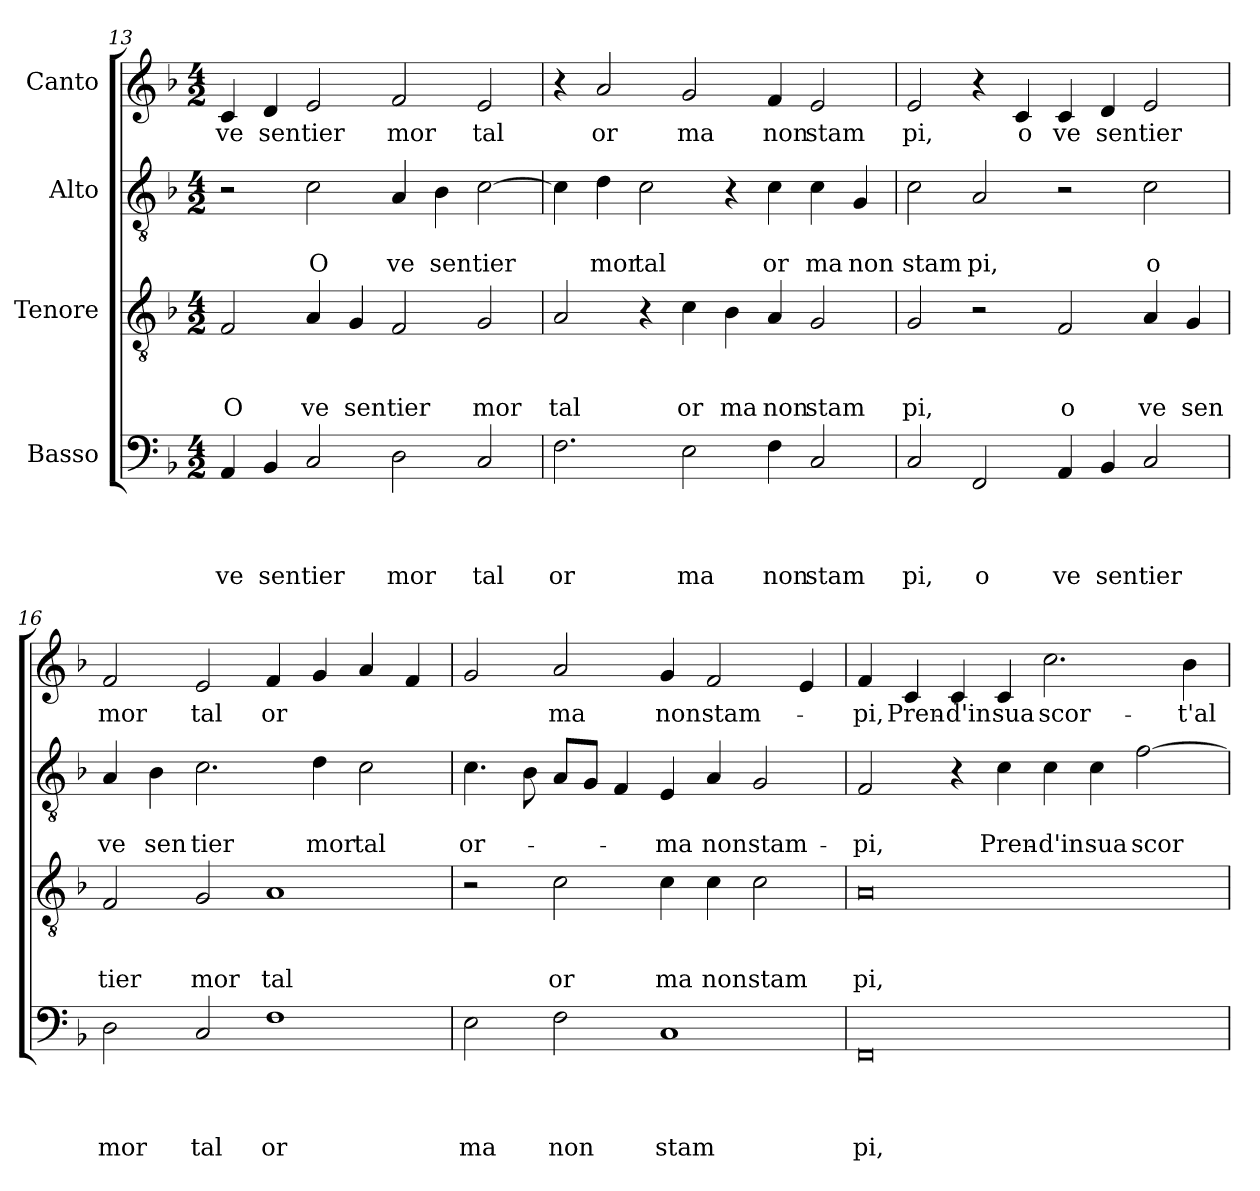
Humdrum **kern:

**kern	**text	**text	**text	**text	**kern	**text	**text	**text	**kern	**text	**text	**kern	**text
*part4	*part4	*part4	*part4	*part4	*part3	*part3	*part3	*part3	*part2	*part2	*part2	*part1	*part1
*staff4	*staff4	*staff4	*staff4	*staff4	*staff3	*staff3	*staff3	*staff3	*staff2	*staff2	*staff2	*staff1	*staff1
*I"Basso	*	*	*	*	*I"Tenore	*	*	*	*I"Alto	*	*	*I"Canto	*
!!LO:PB:g=z
*clefF4	*	*	*	*	*clefGv2	*	*	*	*clefGv2	*	*	*clefG2	*
*k[b-]	*	*	*	*	*k[b-]	*	*	*	*k[b-]	*	*	*k[b-]	*
*F:	*	*	*	*	*F:	*	*	*	*F:	*	*	*F:	*
*M4/2	*	*	*	*	*M4/2	*	*	*	*M4/2	*	*	*M4/2	*
=13	=13	=13	=13	=13	=13	=13	=13	=13	=13	=13	=13	=13	=13
!	!	!	!	!LO:LY:b	!	!	!	!LO:LY:b	!	!	!	!	!LO:LY:b
4AA/	.	.	.	ve	2F/	.	.	O	2r	.	.	4c/	-ve
!	!	!	!	!LO:LY:b	!	!	!	!	!	!	!	!	!LO:LY:b
4BB-/	.	.	.	sen	.	.	.	.	.	.	.	4d/	sen
!	!	!	!	!LO:LY:b	!	!	!	!LO:LY:b	!	!	!LO:LY:b	!	!LO:LY:b
2C/	.	.	.	tier	4A/	.	.	ve	2c\	.	O	2e/	tier
!	!	!	!	!	!	!	!	!LO:LY:b	!	!	!	!	!
.	.	.	.	.	4G/	.	.	sen	.	.	.	.	.
!	!	!	!	!LO:LY:b	!	!	!	!LO:LY:b	!	!	!LO:LY:b	!	!LO:LY:b
2D\	.	.	.	mor	2F/	.	.	tier	4A/	.	ve	2f/	mor
!	!	!	!	!	!	!	!	!	!	!	!LO:LY:b	!	!
.	.	.	.	.	.	.	.	.	4B-\	.	sen	.	.
!	!	!	!	!LO:LY:b	!	!	!	!LO:LY:b	!	!	!LO:LY:b	!	!LO:LY:b
2C/	.	.	.	tal	2G/	.	.	mor	[>2c\	.	tier	2e/	tal
=14	=14	=14	=14	=14	=14	=14	=14	=14	=14	=14	=14	=14	=14
!	!	!	!	!LO:LY:b	!	!	!	!LO:LY:b	!	!	!	!	!
2.F\	.	.	.	or	2A/	.	.	tal	4c\]	.	.	4r	.
!	!	!	!	!	!	!	!	!	!	!	!LO:LY:b	!	!LO:LY:b
.	.	.	.	.	.	.	.	.	4d\	.	mor	2a/	or
!	!	!	!	!	!	!	!	!	!	!	!LO:LY:b	!	!
.	.	.	.	.	4r	.	.	.	2c\	.	tal	.	.
!	!	!	!	!LO:LY:b	!	!	!	!LO:LY:b	!	!	!	!	!LO:LY:b
2E\	.	.	.	ma	4c\	.	.	or	.	.	.	2g/	ma
!	!	!	!	!	!	!	!	!LO:LY:b	!	!	!	!	!
.	.	.	.	.	4B-\	.	.	ma	4r	.	.	.	.
!	!	!	!	!LO:LY:b	!	!	!	!LO:LY:b	!	!	!LO:LY:b	!	!LO:LY:b
4F\	.	.	.	non	4A/	.	.	non	4c\	.	or	4f/	non
!	!	!	!	!LO:LY:b	!	!	!	!LO:LY:b	!	!	!LO:LY:b	!	!LO:LY:b
2C/	.	.	.	stam	2G/	.	.	stam	4c\	.	ma	2e/	stam
!	!	!	!	!	!	!	!	!	!	!	!LO:LY:b	!	!
.	.	.	.	.	.	.	.	.	4G/	.	non	.	.
=15	=15	=15	=15	=15	=15	=15	=15	=15	=15	=15	=15	=15	=15
!	!	!	!	!LO:LY:b	!	!	!	!LO:LY:b	!	!	!LO:LY:b	!	!LO:LY:b
2C/	.	.	.	pi,	2G/	.	.	pi,	2c\	.	stam	2e/	pi,
!	!	!	!	!LO:LY:b	!	!	!	!	!	!	!LO:LY:b	!	!
2FF/	.	.	.	o	2r	.	.	.	2A/	.	pi,	4r	.
!	!	!	!	!	!	!	!	!	!	!	!	!	!LO:LY:b
.	.	.	.	.	.	.	.	.	.	.	.	4c/	o
!	!	!	!	!LO:LY:b	!	!	!	!LO:LY:b	!	!	!	!	!LO:LY:b
4AA/	.	.	.	ve	2F/	.	.	o	2r	.	.	4c/	ve
!	!	!	!	!LO:LY:b	!	!	!	!	!	!	!	!	!LO:LY:b
4BB-/	.	.	.	sen	.	.	.	.	.	.	.	4d/	sen
!	!	!	!	!LO:LY:b	!	!	!	!LO:LY:b	!	!	!LO:LY:b	!	!LO:LY:b
2C/	.	.	.	tier	4A/	.	.	ve	2c\	.	o	2e/	tier
!	!	!	!	!	!	!	!	!LO:LY:b	!	!	!	!	!
.	.	.	.	.	4G/	.	.	sen	.	.	.	.	.
=16	=16	=16	=16	=16	=16	=16	=16	=16	=16	=16	=16	=16	=16
!	!	!	!	!LO:LY:b	!	!	!	!LO:LY:b	!	!	!LO:LY:b	!	!LO:LY:b
2D\	.	.	.	mor	2F/	.	.	tier	4A/	.	ve	2f/	mor
!	!	!	!	!	!	!	!	!	!	!	!LO:LY:b	!	!
.	.	.	.	.	.	.	.	.	4B-\	.	sen	.	.
!	!	!	!	!LO:LY:b	!	!	!	!LO:LY:b	!	!	!LO:LY:b	!	!LO:LY:b
2C/	.	.	.	tal	2G/	.	.	mor	2.c\	.	tier	2e/	tal
!	!	!	!	!LO:LY:b	!	!	!	!LO:LY:b	!	!	!	!	!LO:LY:b
1F	.	.	.	or	1A	.	.	tal	.	.	.	4f/	or
!	!	!	!	!	!	!	!	!	!	!	!LO:LY:b	!	!
.	.	.	.	.	.	.	.	.	4d\	.	mor	4g/	.
!	!	!	!	!	!	!	!	!	!	!	!LO:LY:b	!	!
.	.	.	.	.	.	.	.	.	2c\	.	tal	4a/	.
.	.	.	.	.	.	.	.	.	.	.	.	4f/	.
!!LO:LB:g=z
=17	=17	=17	=17	=17	=17	=17	=17	=17	=17	=17	=17	=17	=17
!	!	!	!	!LO:LY:b	!	!	!	!	!	!	!LO:LY:b	!	!
2E\	.	.	.	ma	2r	.	.	.	4.c\	.	or-	2g/	.
.	.	.	.	.	.	.	.	.	8B-\	.	.	.	.
!	!	!	!	!LO:LY:b	!	!	!	!LO:LY:b	!	!	!	!	!LO:LY:b
2F\	.	.	.	non	2c\	.	.	or	8A/L	.	.	2a/	ma
.	.	.	.	.	.	.	.	.	8G/J	.	.	.	.
.	.	.	.	.	.	.	.	.	4F/	.	.	.	.
!	!	!	!	!LO:LY:b	!	!	!	!LO:LY:b	!	!	!LO:LY:b	!	!LO:LY:b
1C	.	.	.	stam	4c\	.	.	ma	4E/	.	-ma	4g/	non
!	!	!	!	!	!	!	!	!LO:LY:b	!	!	!LO:LY:b	!	!LO:LY:b
.	.	.	.	.	4c\	.	.	non	4A/	.	non	2f/	stam-
!	!	!	!	!	!	!	!	!LO:LY:b	!	!	!LO:LY:b	!	!
.	.	.	.	.	2c\	.	.	stam	2G/	.	stam-	.	.
.	.	.	.	.	.	.	.	.	.	.	.	4e/	.
=18	=18	=18	=18	=18	=18	=18	=18	=18	=18	=18	=18	=18	=18
!	!	!	!	!LO:LY:b	!	!	!	!LO:LY:b	!	!	!LO:LY:b	!	!LO:LY:b
0FF	.	.	.	pi,	0A	.	.	pi,	2F/	.	-pi,	4f/	-pi,
!	!	!	!	!	!	!	!	!	!	!	!	!	!LO:LY:b
.	.	.	.	.	.	.	.	.	.	.	.	4c/	Pren-
!	!	!	!	!	!	!	!	!	!	!	!	!	!LO:LY:b
.	.	.	.	.	.	.	.	.	4r	.	.	4c/	-d'in
!	!	!	!	!	!	!	!	!	!	!	!LO:LY:b	!	!LO:LY:b
.	.	.	.	.	.	.	.	.	4c\	.	Pren-	4c/	sua
!	!	!	!	!	!	!	!	!	!	!	!LO:LY:b	!	!LO:LY:b
.	.	.	.	.	.	.	.	.	4c\	.	-d'in	2.cc\	scor-
!	!	!	!	!	!	!	!	!	!	!	!LO:LY:b	!	!
.	.	.	.	.	.	.	.	.	4c\	.	sua	.	.
!	!	!	!	!	!	!	!	!	!	!	!LO:LY:b	!	!
.	.	.	.	.	.	.	.	.	[>2f\	.	scor-	.	.
!	!	!	!	!	!	!	!	!	!	!	!	!	!LO:LY:b
.	.	.	.	.	.	.	.	.	.	.	.	4b-\	-t'al-
=	=	=	=	=	=	=	=	=	=	=	=	=	=
*-	*-	*-	*-	*-	*-	*-	*-	*-	*-	*-	*-	*-	*-
